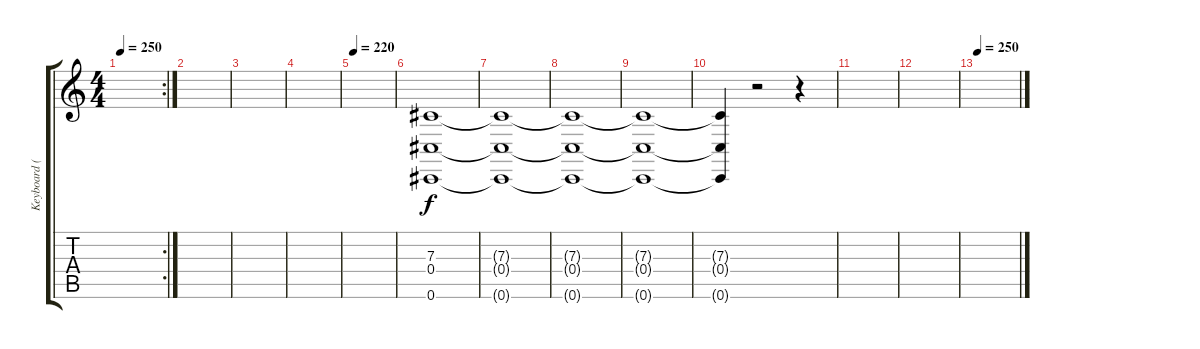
\track ("Keyboard (Endings only)" "Keyboard (") {instrument stringensemble1}
\staff {score tabs}
\tuning (Eb4 Bb3 Gb3 Db3 Ab2 Db2) {hide}
\rc 2
\ts (4 4)
\tempo 250
\clef g2
\ks c
|
|
|
|
\tempo 220
|
(7.3 0.4 0.6).1 |
(7.3{t} 0.4{t} 0.6{t}).1 |
(7.3{t} 0.4{t} 0.6{t}).1 |
(7.3{t} 0.4{t} 0.6{t}).1 |
(7.3{t} 0.4{t} 0.6{t}).4 r.2 r.4 |
|
|
\tempo 250
